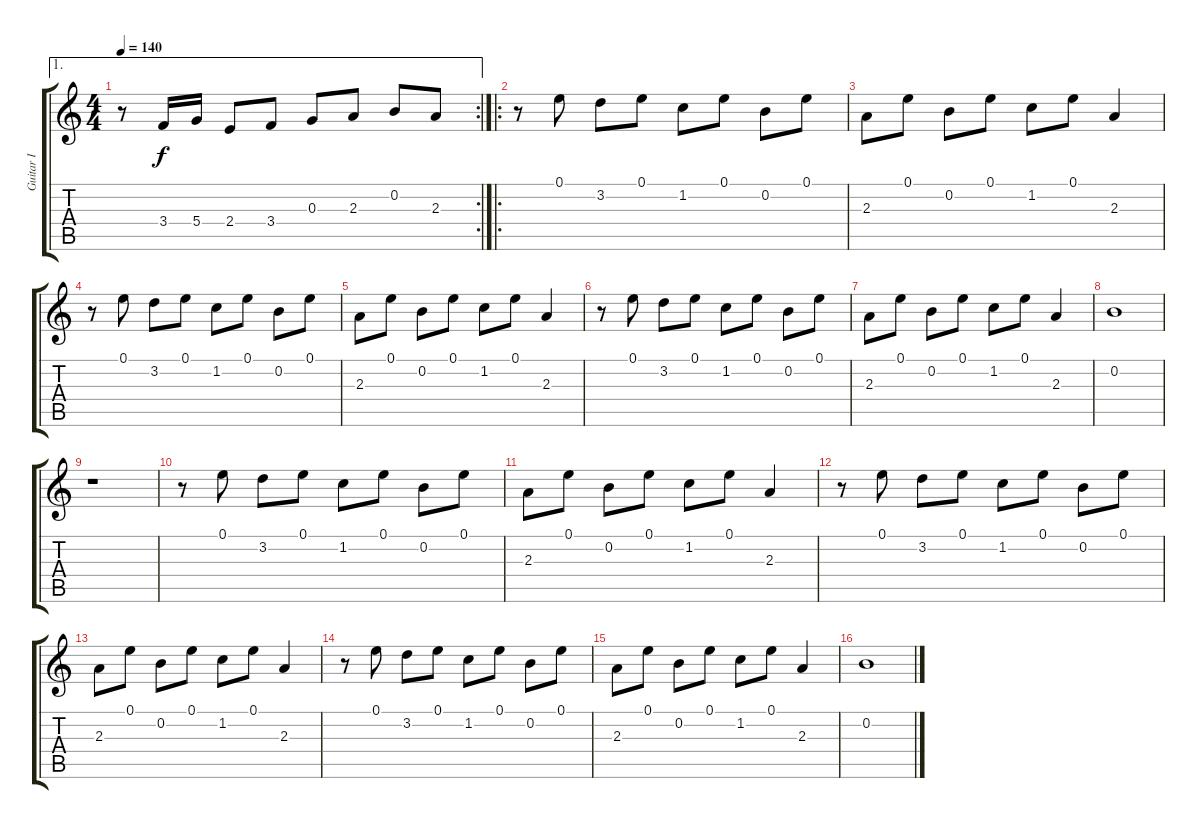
\track ("Guitar I" "Guitar I") {instrument acousticguitarnylon}
\staff {score tabs}
\tuning (E4 B3 G3 D3 A2 E2) {hide}
\ae 1
\rc 2
\ts (4 4)
\tempo 140
\clef g2
\ks c
r.8{dy f} 3.4.16 5.4.16 2.4.8 3.4.8 0.3.8 2.3.8 0.2.8 2.3.8 |
\ro
r.8 0.1.8 3.2.8 0.1.8 1.2.8 0.1.8 0.2.8 0.1.8 |
2.3.8 0.1.8 0.2.8 0.1.8 1.2.8 0.1.8 2.3.4 |
r.8 0.1.8 3.2.8 0.1.8 1.2.8 0.1.8 0.2.8 0.1.8 |
2.3.8 0.1.8 0.2.8 0.1.8 1.2.8 0.1.8 2.3.4 |
r.8 0.1.8 3.2.8 0.1.8 1.2.8 0.1.8 0.2.8 0.1.8 |
2.3.8 0.1.8 0.2.8 0.1.8 1.2.8 0.1.8 2.3.4 |
0.2.1 |
r.1 |
r.8 0.1.8 3.2.8 0.1.8 1.2.8 0.1.8 0.2.8 0.1.8 |
2.3.8 0.1.8 0.2.8 0.1.8 1.2.8 0.1.8 2.3.4 |
r.8 0.1.8 3.2.8 0.1.8 1.2.8 0.1.8 0.2.8 0.1.8 |
2.3.8 0.1.8 0.2.8 0.1.8 1.2.8 0.1.8 2.3.4 |
r.8 0.1.8 3.2.8 0.1.8 1.2.8 0.1.8 0.2.8 0.1.8 |
2.3.8 0.1.8 0.2.8 0.1.8 1.2.8 0.1.8 2.3.4 |
0.2.1
